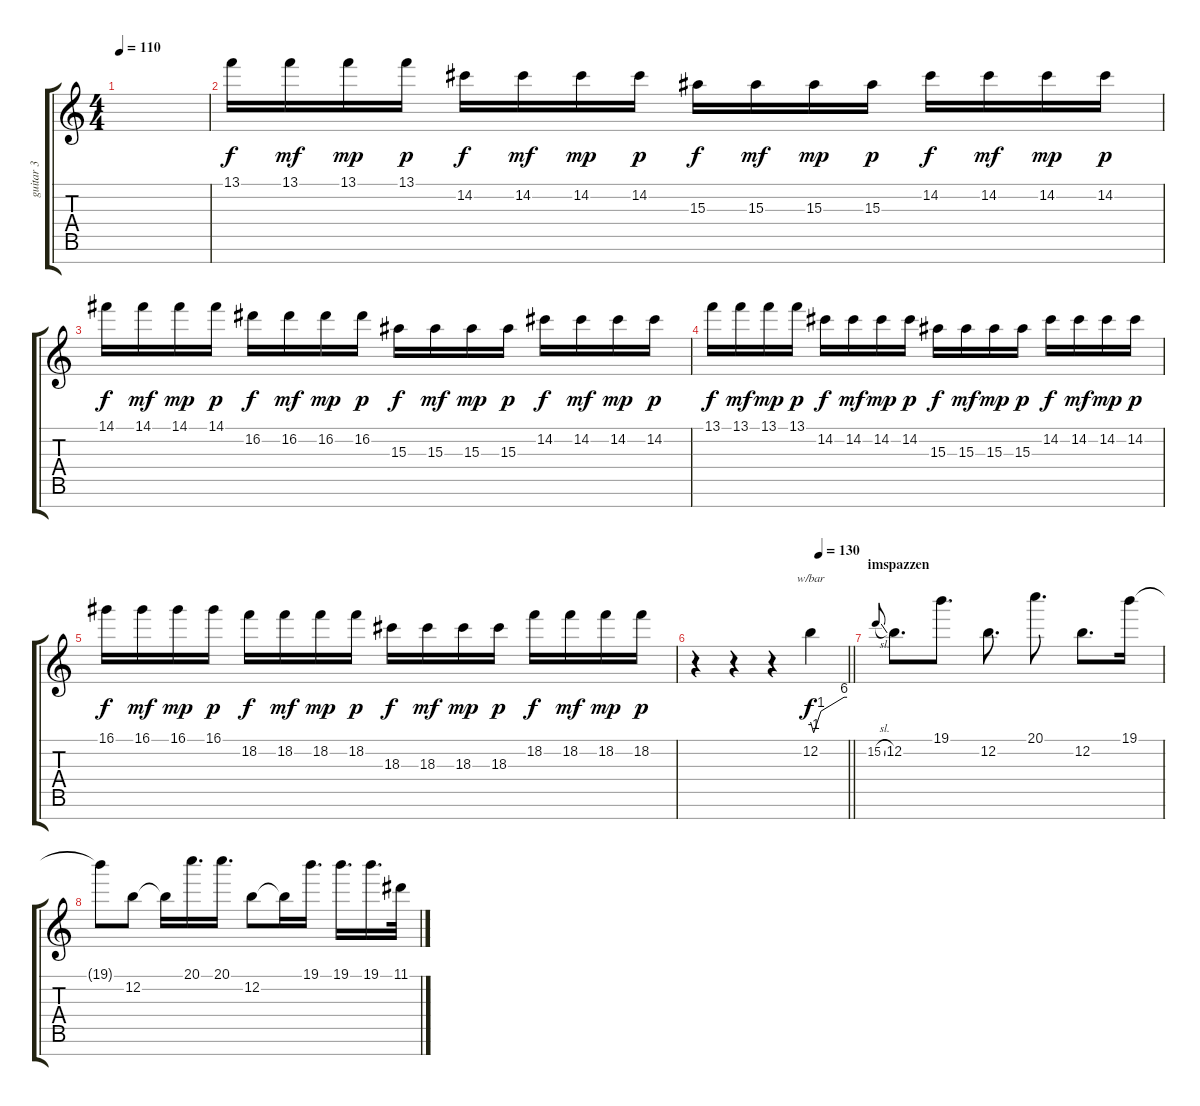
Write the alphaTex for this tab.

\track ("guitar 3" "guitar 3") {instrument acousticguitarsteel}
\staff {score tabs}
\tuning (E4 B3 G3 D3 A2 E2 B1) {hide}
\ts (4 4)
\tempo 110
\clef g2
\ks c
|
13.1.16{dy f} 13.1.16{dy mf} 13.1.16{dy mp} 13.1.16{dy p} 14.2.16{dy f} 14.2.16{dy mf} 14.2.16{dy mp} 14.2.16{dy p} 15.3.16{dy f} 15.3.16{dy mf} 15.3.16{dy mp} 15.3.16{dy p} 14.2.16{dy f} 14.2.16{dy mf} 14.2.16{dy mp} 14.2.16{dy p} |
14.1.16{dy f} 14.1.16{dy mf} 14.1.16{dy mp} 14.1.16{dy p} 16.2.16{dy f} 16.2.16{dy mf} 16.2.16{dy mp} 16.2.16{dy p} 15.3.16{dy f} 15.3.16{dy mf} 15.3.16{dy mp} 15.3.16{dy p} 14.2.16{dy f} 14.2.16{dy mf} 14.2.16{dy mp} 14.2.16{dy p} |
13.1.16{dy f} 13.1.16{dy mf} 13.1.16{dy mp} 13.1.16{dy p} 14.2.16{dy f} 14.2.16{dy mf} 14.2.16{dy mp} 14.2.16{dy p} 15.3.16{dy f} 15.3.16{dy mf} 15.3.16{dy mp} 15.3.16{dy p} 14.2.16{dy f} 14.2.16{dy mf} 14.2.16{dy mp} 14.2.16{dy p} |
16.1.16{dy f} 16.1.16{dy mf} 16.1.16{dy mp} 16.1.16{dy p} 18.2.16{dy f} 18.2.16{dy mf} 18.2.16{dy mp} 18.2.16{dy p} 18.3.16{dy f} 18.3.16{dy mf} 18.3.16{dy mp} 18.3.16{dy p} 18.2.16{dy f} 18.2.16{dy mf} 18.2.16{dy mp} 18.2.16{dy p} |
\tempo (130 0.8125)
\barLineRight lightlight
r.4 r.4 r.4 12.2.4{tbe (custom default 0 0 5 -4 17 4 55 24 60 24) dy f} |
\section ("" "imspazzen")
15.2{sl}.8{gr onbeat} 12.2.8{d} 19.1.8{d} 12.2.8{d} 20.1.8{d} 12.2.8{d} 19.1.16 |
19.1{t}.8 12.2.8 12.2{t}.16 20.1.16{d} 20.1.16{d} 12.2.8 12.2{t}.16 19.1.16{d} 19.1.16{d} 19.1.16{d} 11.1{sl}.32
